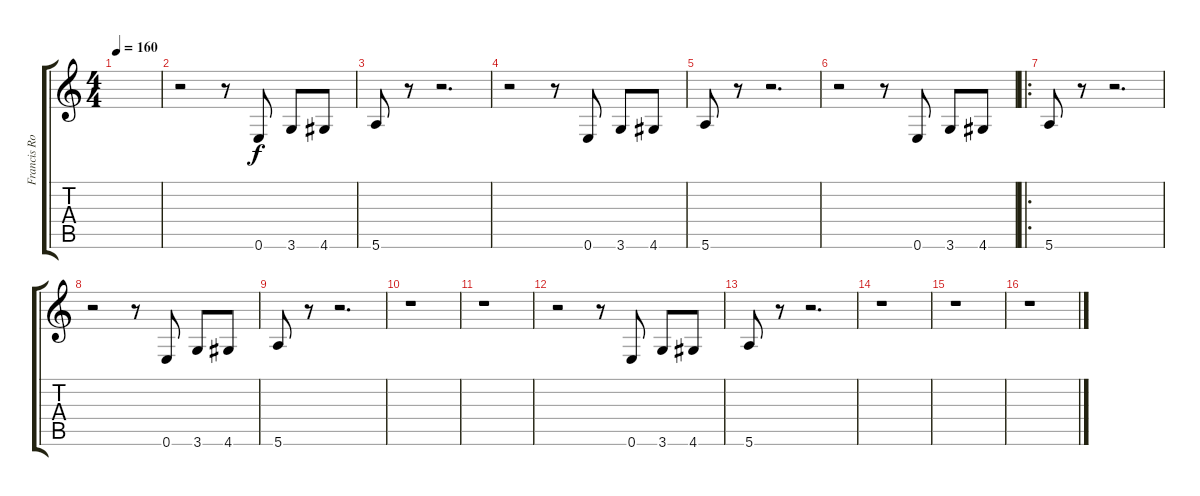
\track ("Francis Rossi" "Francis Ro") {instrument overdrivenguitar}
\staff {score tabs}
\tuning (E4 B3 G3 D3 A2 E2) {hide}
\ts (4 4)
\tempo 160
\clef g2
\ks c
|
r.2 r.8 0.6.8 3.6.8 4.6.8 |
5.6.8 r.8 r.2{d} |
r.2 r.8 0.6.8 3.6.8 4.6.8 |
5.6.8 r.8 r.2{d} |
r.2 r.8 0.6.8 3.6.8 4.6.8 |
\ro
5.6.8 r.8 r.2{d} |
r.2 r.8 0.6.8 3.6.8 4.6.8 |
5.6.8 r.8 r.2{d} |
r.1 |
r.1 |
r.2 r.8 0.6.8 3.6.8 4.6.8 |
5.6.8 r.8 r.2{d} |
r.1 |
r.1 |
r.1
